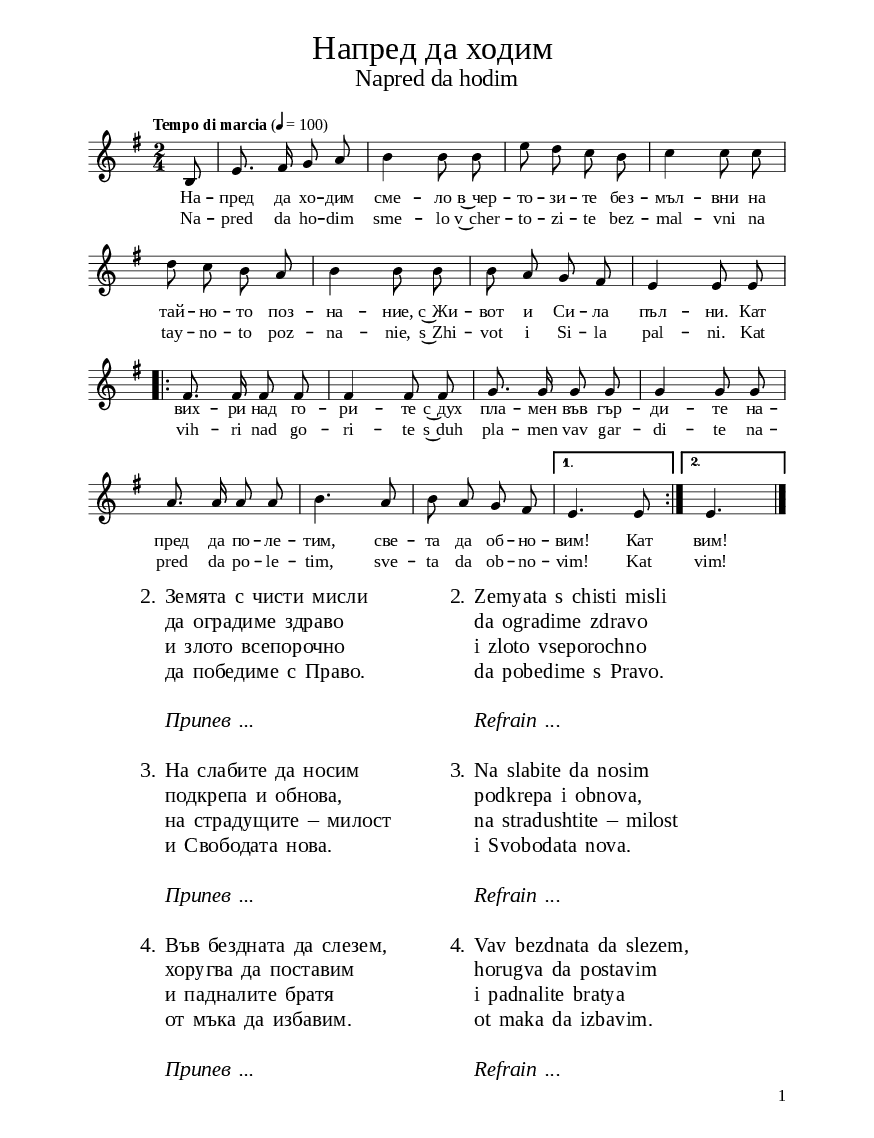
\version "2.24.0"

% include paper part and global functions
\include "include/globals.ily"

\bookpart {
   \label #'ref036
  \tocItem \markup "Напред да ходим – Napred da hodim"
  \include "include/bookpart-paper.ily"
  \score {
    \include "include/score-layout.ily"

    \new Voice \absolute {
      \clef treble
      \key e \minor
      \time 2/4
      \tempoFunc "Tempo di marcia" 4 "100"
      \autoBeamOff
      \partial 8


      b8 | e'8. fis'16 g'8 a' | b'4 b'8 b' | e''8 d'' c'' b' | c''4 c''8 c'' \break |
      d''8 c'' b' a' | b'4 b'8 b' | b'8 a' g' fis' | e'4 e'8 e' \break |
      \repeat volta 2 {
        fis'8. fis'16 fis'8 fis' |
        fis'4 fis'8 fis' |
        g'8. g'16 g'8 g' |
        g'4 g'8 g' | \break

        a'8.  a'16 a'8 a' |
        b'4. a'8 |
        b'8 a' g'  fis'8 |
      } \alternative {
        {  e'4. e'8 |}
        {e'4. \bar "|." \break }
      }
    }

    \addlyrics {
      На -- пред
      да хо -- дим сме -- ло в~чер -- то -- зи -- те
      без -- мъл -- вни на тай -- но -- то поз -- на --
      ние, с~Жи -- вот и Си -- ла пъл -- ни. Кат вих
      -- ри над го -- ри -- те с~дух пла -- мен във
      гър -- ди -- те на -- пред да по -- ле -- тим,
      све -- та да об -- но -- вим! Кат вим!}
      \addlyrics {
        Na -- pred
        da ho -- dim sme -- lo v~cher -- to -- zi -- te
        bez -- mal -- vni na tay -- no -- to poz -- na --
        nie, s~Zhi -- vot i Si -- la pal -- ni. Kat vih
        -- ri nad go -- ri -- te s~duh pla -- men vav
        gar -- di -- te na -- pred da po -- le -- tim,
        sve -- ta da ob -- no -- vim! Kat vim!}

        \header {
          title = \titleFunc "Напред да ходим " "Napred da hodim"
        }

        \midi{}

      } % score



      \markup \fontsize #bgCoupletFontSize {
        \hspace #5
        \override #`(baseline-skip . ,bgCoupletBaselineSkip)
        \column {
          \line {  2. Земята с чисти мисли}

          \line {   "   "да оградиме здраво}

          \line {   "   "и злото всепорочно}

          \line {   "   "да победиме с Право.}
          \line { "   "}

          \line { "   " \italic {Припев ... }}
          \line { "   "}


          \line {   3. На слабите да носим}

          \line {   "   "подкрепа и обнова,}

          \line {   "   "на страдущите – милост}

          \line {   "   "и Свободата нова.}

          \line { "   "}
          \line { "   " \italic {Припев ...}}
          \line { "   " }

          \line {  4. Във бездната да слезем,}

          \line {   "   "хоругва да поставим}

          \line {   "   "и падналите братя}

          \line {   "   "от мъка да избавим.}

          \line { "   "}
          \line { "   " \italic {Припев ...}}


        }

        \hspace #5
        \override #`(baseline-skip . ,bgCoupletBaselineSkip)
        \column {
          \line { 2. Zemyata s chisti misli}

          \line { "   "da ogradime zdravo}

          \line { "   "i zloto vseporochno}

          \line { "   "da pobedime s Pravo.}
          \line { "   "}

          \line { "   " \italic { Refrain ...} }
          \line { "   "}

          \line { 3. Na slabite da nosim}

          \line { "   "podkrepa i obnova,}

          \line { "   "na stradushtite – milost}

          \line { "   "i Svobodata nova.}
          \line { "   "}

          \line { "   " \italic { Refrain ...} }
          \line { "   "}

          \line { 4. Vav bezdnata da slezem,}

          \line { "   "horugva da postavim}

          \line { "   "i padnalite bratya}

          \line { "   "ot maka da izbavim.}
          \line { "   "}

          \line { "   " \italic { Refrain ...} }

        } %column
      } % markup



      \pageBreak



      \markup \fontsize #bgCoupletFontSize {
        \hspace #5
        \override #`(baseline-skip . ,bgCoupletBaselineSkip)
        \column {


          \line {   5. Тогава да отворим}

          \line {   "   "на новий град вратите,}

          \line {   "   "в Иерусалим да влезем –}

          \line {   "   "света на Светлините.}
          \line { "   "}

          \line { "   " \italic  {Припев ...}}
          \line { "   "}

        }

        \hspace #5
        \override #`(baseline-skip . ,bgCoupletBaselineSkip)
        \column {


          \line { 5. Togava da otvorim}

          \line { "   "na noviy grad vratite,}

          \line { "   "v Ierusalim da vlezem –}

          \line { "   "sveta na Svetlinite.}
          \line { "   "}

          \line { "   " \italic { Refrain ...} }
        } %column
      } % markup

      % include foreign translation(s) of the song
       \version "2.24.0"

\markup \fill-line { \fontsize #deTitleFontSize "Lasst uns kühn vorwärtsgehen" }
\markup \null
\markup \fontsize #deCoupletFontSize {
  \hspace #10
  \override #`(baseline-skip . ,deCoupletBaselineSkip)

  \column {

    \line { 1. Vorwärts, lasst uns kühn vorangehen}
    \line { "   "in die stillen Paläste des geheimen Wissens,}
    \line { "   "erfüllt von Leben und Kraft.}
    \line { "   " }

    \line { "   " \italic { Refrain ...}  }
    \line { "   " }

    \line { "   "Wie ein Sturmwind über den Wäldern,}

    \line { "   "mit feurigem Atem in der Brust, }

    \line { "   "vorwärts, schwingen wir uns auf, }

    \line { "   "erneuern wir die Welt!}
    \line { "   " }

    \line { 2. Lasst uns die Erde}

    \line { "   "mit reinen Gedanken fest umgränzen }

    \line { "   "und das lasterhafte Böse}

    \line { "   "mit Recht besiegen.}
    \line { "   " }

    \line { "   " \italic { Refrain ...}  }
    \line { "   " }
    \line {3. Lasst uns den Schwachen}


    \line { "   "Stärkung und Erneuerung bringen,}

    \line { "   "den Leidenden Erbarmen}

    \line { "   "und die neue Freiheit.}
    \line { "   " }

    \line { "   " \italic { Refrain ...}  }
    \line { "   " }

    \line { 4. Lasst uns in den Abgrund steigen,}

    \line { "   "das Banner aufpflanzen}

    \line { "   "und die gefallenen Brüder}

    \line { "   "von der Qual erlösen.}
    \line { "   " }

    \line { "   " \italic { Refrain ...}  }
    \line { "   " }

    \line { 5. Dann lasst uns die Tore}

    \line { "   "der neuen Stadt öffnen,}

    \line { "   "lasst uns eintreten in Jerusalem  –}

    \line { "   "die Welt der Lichter.}

    \line { "   " }
    \line { "   " \italic { Refrain ... }}
  }
}


    } % bookpart
